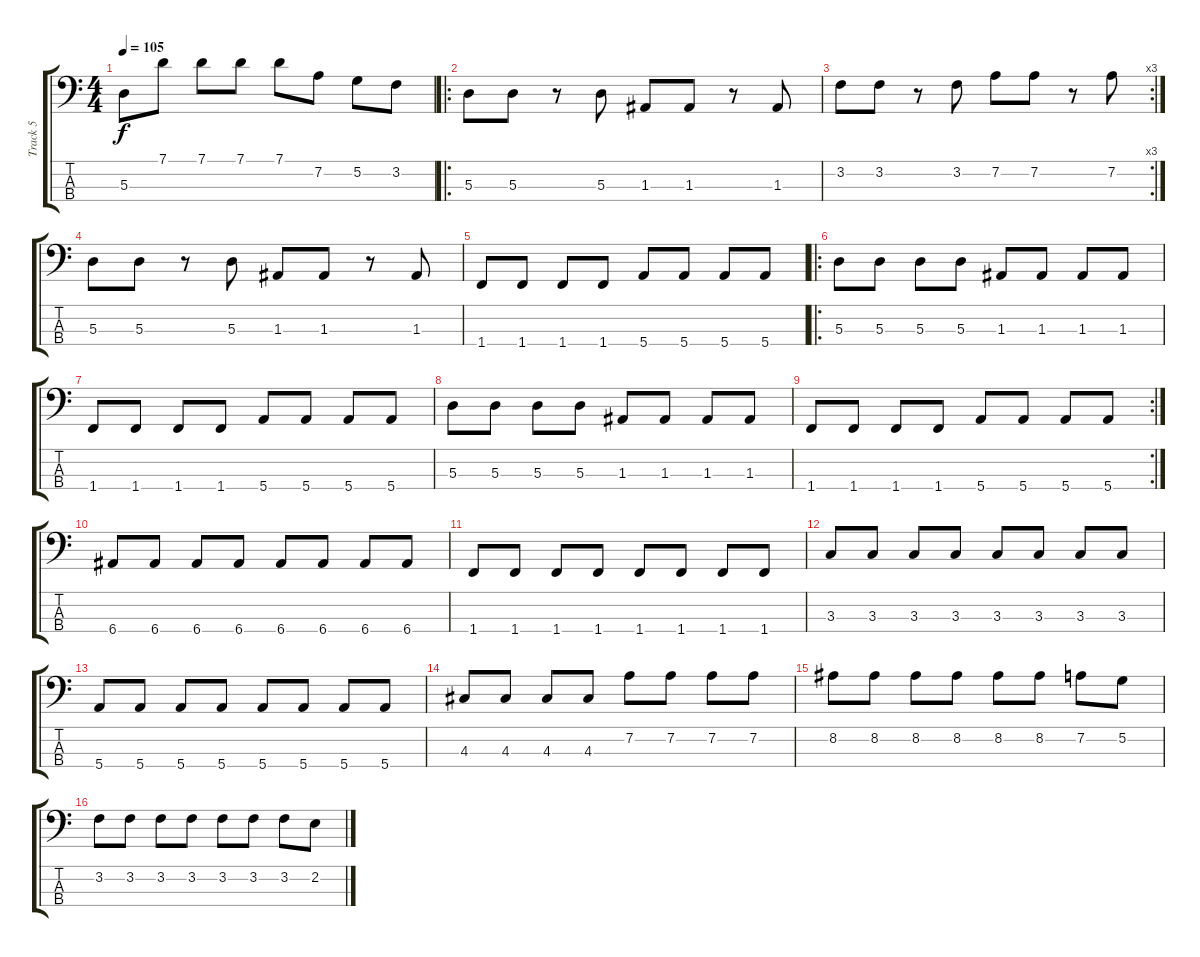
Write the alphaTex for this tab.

\track ("Track 5" "Track 5") {instrument electricbassfinger}
\staff {score tabs}
\tuning (G2 D2 A1 E1) {hide}
\ts (4 4)
\tempo 105
\clef f4
\ks c
5.3.8{dy f} 7.1.8 7.1.8 7.1.8 7.1.8 7.2.8 5.2.8 3.2.8 |
\ro
5.3.8 5.3.8 r.8 5.3.8 1.3.8 1.3.8 r.8 1.3.8 |
\rc 3
3.2.8 3.2.8 r.8 3.2.8 7.2.8 7.2.8 r.8 7.2.8 |
5.3.8 5.3.8 r.8 5.3.8 1.3.8 1.3.8 r.8 1.3.8 |
1.4.8 1.4.8 1.4.8 1.4.8 5.4.8 5.4.8 5.4.8 5.4.8 |
\ro
5.3.8 5.3.8 5.3.8 5.3.8 1.3.8 1.3.8 1.3.8 1.3.8 |
1.4.8 1.4.8 1.4.8 1.4.8 5.4.8 5.4.8 5.4.8 5.4.8 |
5.3.8 5.3.8 5.3.8 5.3.8 1.3.8 1.3.8 1.3.8 1.3.8 |
\rc 2
1.4.8 1.4.8 1.4.8 1.4.8 5.4.8 5.4.8 5.4.8 5.4.8 |
6.4.8 6.4.8 6.4.8 6.4.8 6.4.8 6.4.8 6.4.8 6.4.8 |
1.4.8 1.4.8 1.4.8 1.4.8 1.4.8 1.4.8 1.4.8 1.4.8 |
3.3.8 3.3.8 3.3.8 3.3.8 3.3.8 3.3.8 3.3.8 3.3.8 |
5.4.8 5.4.8 5.4.8 5.4.8 5.4.8 5.4.8 5.4.8 5.4.8 |
4.3.8 4.3.8 4.3.8 4.3.8 7.2.8 7.2.8 7.2.8 7.2.8 |
8.2.8 8.2.8 8.2.8 8.2.8 8.2.8 8.2.8 7.2.8 5.2.8 |
3.2.8 3.2.8 3.2.8 3.2.8 3.2.8 3.2.8 3.2.8 2.2.8
